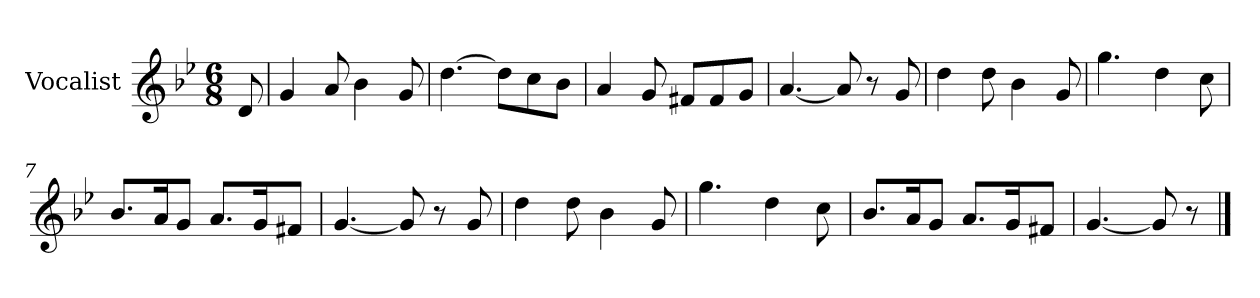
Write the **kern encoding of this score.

**kern
*part1
*staff1
*I"Vocalist
*k[b-e-]
*g:
*M6/8
=
8d
=1
4g
8a
4b-
8g
=2
[4.dd
8ddL]
8cc
8b-J
=3
4a
8g
8f#XL
8f#
8gJ
=4
[4.a
8a]
8r
8g
=5
4dd
8dd
4b-
8g
=6
4.gg
4dd
8cc
=7
8.b-L
16aK
8gJ
8.aL
16gK
8f#XJ
=8
[4.g
8g]
8r
8g
=9
4dd
8dd
4b-
8g
=10
4.gg
4dd
8cc
=11
8.b-L
16aK
8gJ
8.aL
16gK
8f#XJ
=12
[4.g
8g]
8r
==
*-
